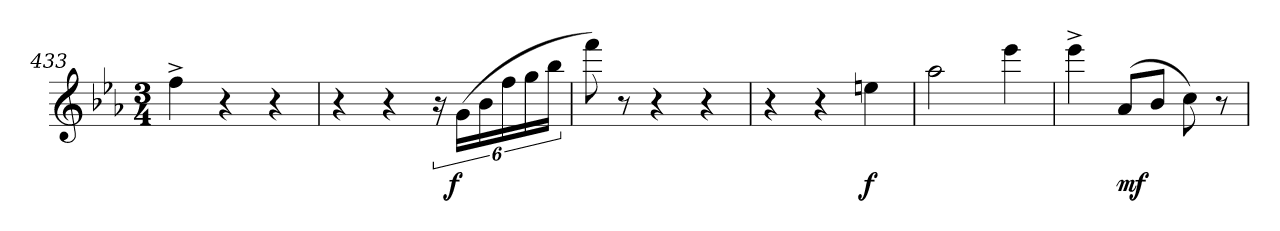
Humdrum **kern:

**kern	**dynam
*part1	*part1
*staff1	*staff1
*clefG2	*
*k[b-e-a-]	*
*M3/4	*
=433	=433
4ff^\	.
4r	.
4r	.
=434	=434
4r	.
4r	.
24r	.
!	!LO:DY:b
(>24g\LL	f
24b-\	.
24ff\	.
24gg\	.
24bb-\JJ	.
=435	=435
8fff\)	.
8r	.
4r	.
4r	.
=436	=436
4r	.
4r	.
!	!LO:DY:b
4een\	f
=437	=437
2aa-\	.
4eee-\	.
=438	=438
4eee-^\	.
!	!LO:DY:b
(>8a-/L	mf
8b-/J	.
8cc\)	.
8r	.
=	=
*-	*-
